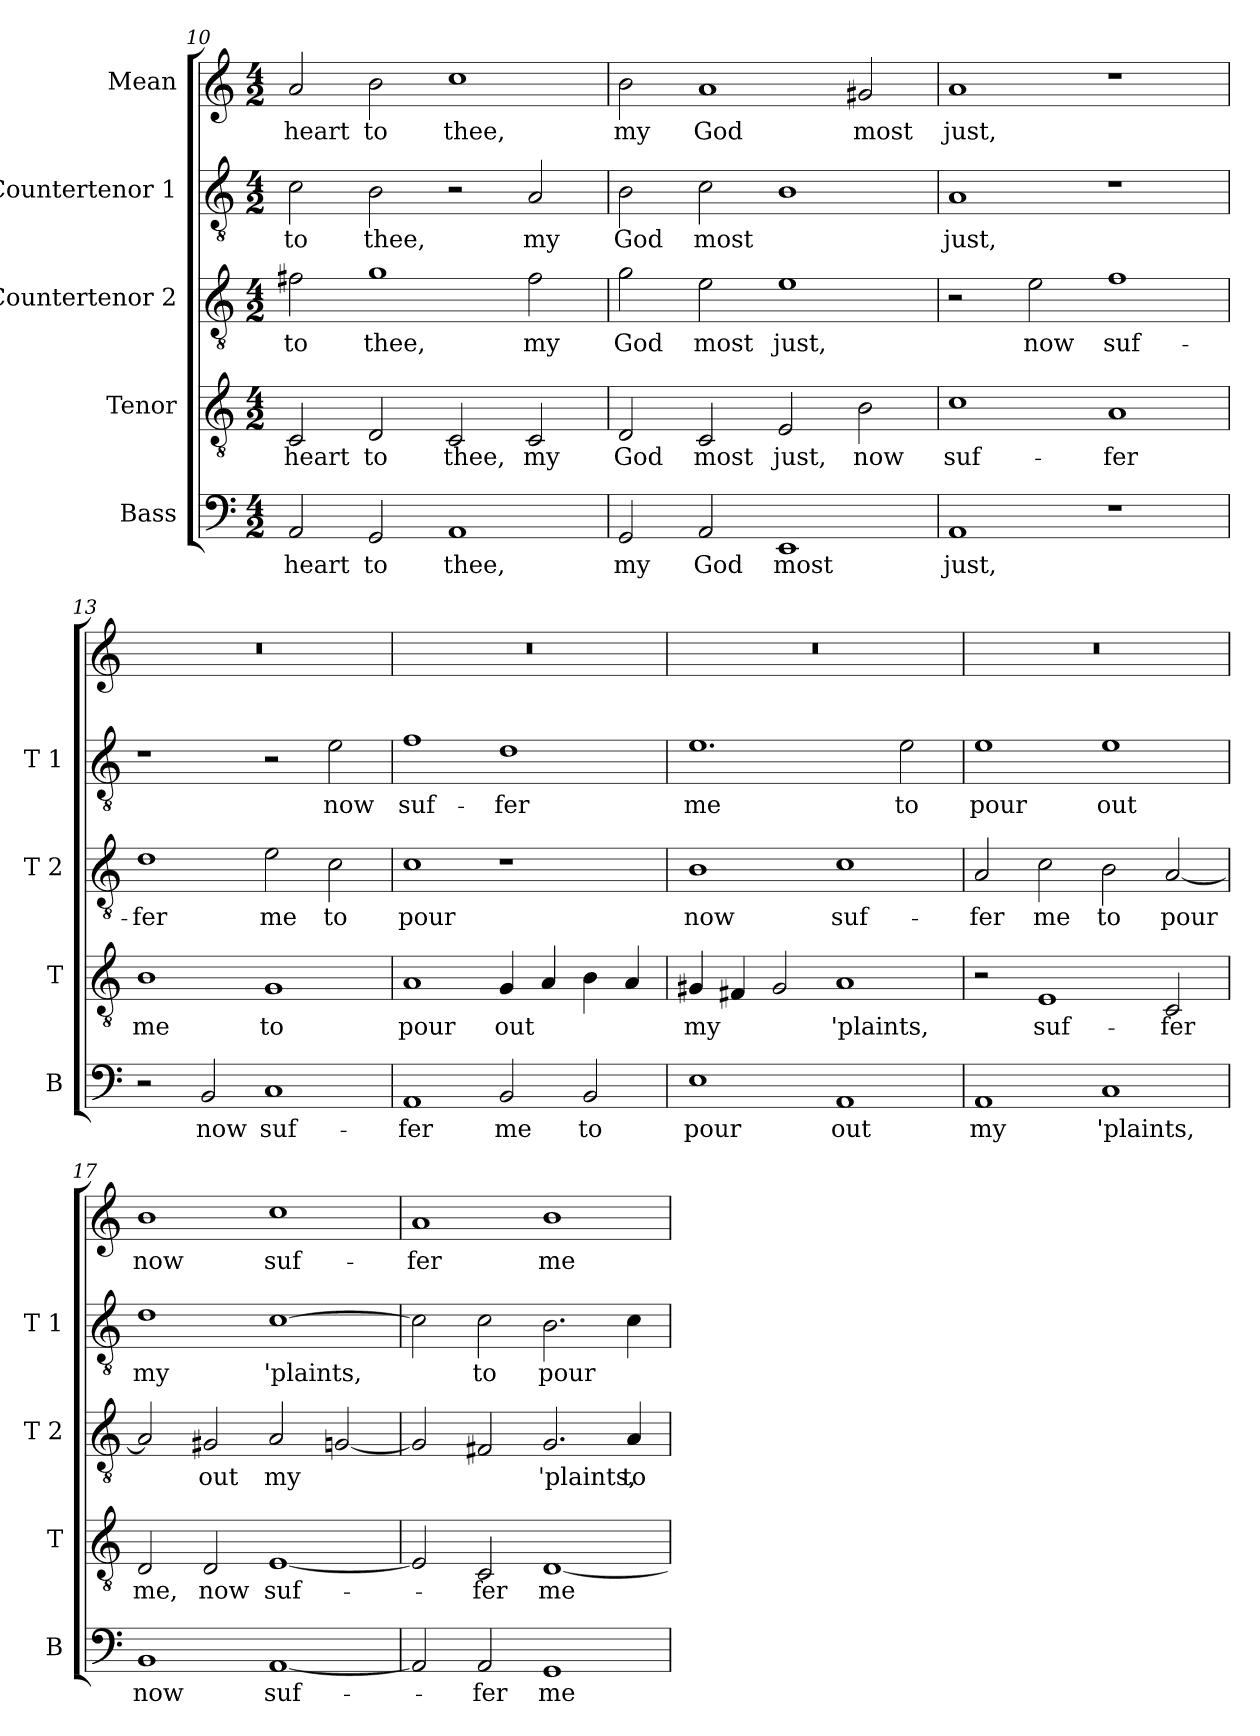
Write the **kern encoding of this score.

**kern	**text	**kern	**text	**kern	**text	**kern	**text	**kern	**text
*part5	*part5	*part4	*part4	*part3	*part3	*part2	*part2	*part1	*part1
*staff5	*staff5	*staff4	*staff4	*staff3	*staff3	*staff2	*staff2	*staff1	*staff1
*I"Bass	*	*I"Tenor	*	*I"Countertenor 2	*	*I"Countertenor 1	*	*I"Mean	*
*I'B	*	*I'T	*	*I'T 2	*	*I'T 1	*	*	*
*clefF4	*	*clefGv2	*	*clefGv2	*	*clefGv2	*	*clefG2	*
*k[]	*	*k[]	*	*k[]	*	*k[]	*	*k[]	*
*C:	*	*C:	*	*C:	*	*C:	*	*C:	*
*M4/2	*	*M4/2	*	*M4/2	*	*M4/2	*	*M4/2	*
=10	=10	=10	=10	=10	=10	=10	=10	=10	=10
!	!LO:LY:b	!	!LO:LY:b	!	!LO:LY:b	!	!LO:LY:b	!	!LO:LY:b
2AA/	heart	2C/	heart	2f#X\	to	2c\	to	2a/	heart
!	!LO:LY:b	!	!LO:LY:b	!	!LO:LY:b	!	!LO:LY:b	!	!LO:LY:b
2GG/	to	2D/	to	1g	thee,	2B\	thee,	2b\	to
!	!LO:LY:b	!	!LO:LY:b	!	!	!	!	!	!LO:LY:b
1AA	thee,	2C/	thee,	.	.	2r	.	1cc	thee,
!	!	!	!LO:LY:b	!	!LO:LY:b	!	!LO:LY:b	!	!
.	.	2C/	my	2f#\	my	2A/	my	.	.
=11	=11	=11	=11	=11	=11	=11	=11	=11	=11
!	!LO:LY:b	!	!LO:LY:b	!	!LO:LY:b	!	!LO:LY:b	!	!LO:LY:b
2GG/	my	2D/	God	2g\	God	2B\	God	2b\	my
!	!LO:LY:b	!	!LO:LY:b	!	!LO:LY:b	!	!LO:LY:b	!	!LO:LY:b
2AA/	God	2C/	most	2e\	most	2c\	most	1a	God
!	!LO:LY:b	!	!LO:LY:b	!	!LO:LY:b	!	!	!	!
1EE	most	2E/	just,	1e	just,	1B	.	.	.
!	!	!	!LO:LY:b	!	!	!	!	!	!LO:LY:b
.	.	2B\	now	.	.	.	.	2g#X/	most
=12	=12	=12	=12	=12	=12	=12	=12	=12	=12
!	!LO:LY:b	!	!LO:LY:b	!	!	!	!LO:LY:b	!	!LO:LY:b
1AA	just,	1c	suf-	2r	.	1A	just,	1a	just,
!	!	!	!	!	!LO:LY:b	!	!	!	!
.	.	.	.	2e\	now	.	.	.	.
!	!	!	!LO:LY:b	!	!LO:LY:b	!	!	!	!
1r	.	1A	-fer	1f	suf-	1r	.	1r	.
!!LO:PB:g=z
=13	=13	=13	=13	=13	=13	=13	=13	=13	=13
!	!	!	!LO:LY:b	!	!LO:LY:b	!	!	!	!
2r	.	1B	me	1d	-fer	1r	.	0r	.
!	!LO:LY:b	!	!	!	!	!	!	!	!
2BB/	now	.	.	.	.	.	.	.	.
!	!LO:LY:b	!	!LO:LY:b	!	!LO:LY:b	!	!	!	!
1C	suf-	1G	to	2e\	me	2r	.	.	.
!	!	!	!	!	!LO:LY:b	!	!LO:LY:b	!	!
.	.	.	.	2c\	to	2e\	now	.	.
=14	=14	=14	=14	=14	=14	=14	=14	=14	=14
!	!LO:LY:b	!	!LO:LY:b	!	!LO:LY:b	!	!LO:LY:b	!	!
1AA	-fer	1A	pour	1c	pour	1f	suf-	0r	.
!	!LO:LY:b	!	!LO:LY:b	!	!	!	!LO:LY:b	!	!
2BB/	me	4G/	out	1r	.	1d	-fer	.	.
.	.	4A/	.	.	.	.	.	.	.
!	!LO:LY:b	!	!	!	!	!	!	!	!
2BB/	to	4B\	.	.	.	.	.	.	.
.	.	4A/	.	.	.	.	.	.	.
=15	=15	=15	=15	=15	=15	=15	=15	=15	=15
!	!LO:LY:b	!	!LO:LY:b	!	!LO:LY:b	!	!LO:LY:b	!	!
1E	pour	4G#X/	my	1B	now	1.e	me	0r	.
.	.	4F#X/	.	.	.	.	.	.	.
.	.	2G#/	.	.	.	.	.	.	.
!	!LO:LY:b	!	!LO:LY:b	!	!LO:LY:b	!	!	!	!
1AA	out	1A	'plaints,	1c	suf-	.	.	.	.
!	!	!	!	!	!	!	!LO:LY:b	!	!
.	.	.	.	.	.	2e\	to	.	.
=16	=16	=16	=16	=16	=16	=16	=16	=16	=16
!	!LO:LY:b	!	!	!	!LO:LY:b	!	!LO:LY:b	!	!
1AA	my	2r	.	2A/	-fer	1e	pour	0r	.
!	!	!	!LO:LY:b	!	!LO:LY:b	!	!	!	!
.	.	1E	suf-	2c\	me	.	.	.	.
!	!LO:LY:b	!	!	!	!LO:LY:b	!	!LO:LY:b	!	!
1C	'plaints,	.	.	2B\	to	1e	out	.	.
!	!	!	!LO:LY:b	!	!LO:LY:b	!	!	!	!
.	.	2C/	-fer	[2A/	pour	.	.	.	.
!!LO:LB:g=z
=17	=17	=17	=17	=17	=17	=17	=17	=17	=17
!	!LO:LY:b	!	!LO:LY:b	!	!	!	!LO:LY:b	!	!LO:LY:b
1BB	now	2D/	me,	2A/]	.	1d	my	1b	now
!	!	!	!LO:LY:b	!	!LO:LY:b	!	!	!	!
.	.	2D/	now	2G#X/	out	.	.	.	.
!	!LO:LY:b	!	!LO:LY:b	!	!LO:LY:b	!	!LO:LY:b	!	!LO:LY:b
[1AA	suf-	[1E	suf-	2A/	my	[1c	'plaints,	1cc	suf-
.	.	.	.	[2Gn/	.	.	.	.	.
=18	=18	=18	=18	=18	=18	=18	=18	=18	=18
!	!	!	!	!	!	!	!	!	!LO:LY:b
2AA/]	.	2E/]	.	2G/]	.	2c\]	.	1a	-fer
!	!LO:LY:b	!	!LO:LY:b	!	!	!	!LO:LY:b	!	!
2AA/	-fer	2C/	-fer	2F#X/	.	2c\	to	.	.
!	!LO:LY:b	!	!LO:LY:b	!	!LO:LY:b	!	!LO:LY:b	!	!LO:LY:b
1GG	me	[1D	me	2.G/	'plaints,	2.B\	pour	1b	me
!	!	!	!	!	!LO:LY:b	!	!	!	!
.	.	.	.	4A/	to	4c\	.	.	.
=	=	=	=	=	=	=	=	=	=
*-	*-	*-	*-	*-	*-	*-	*-	*-	*-
